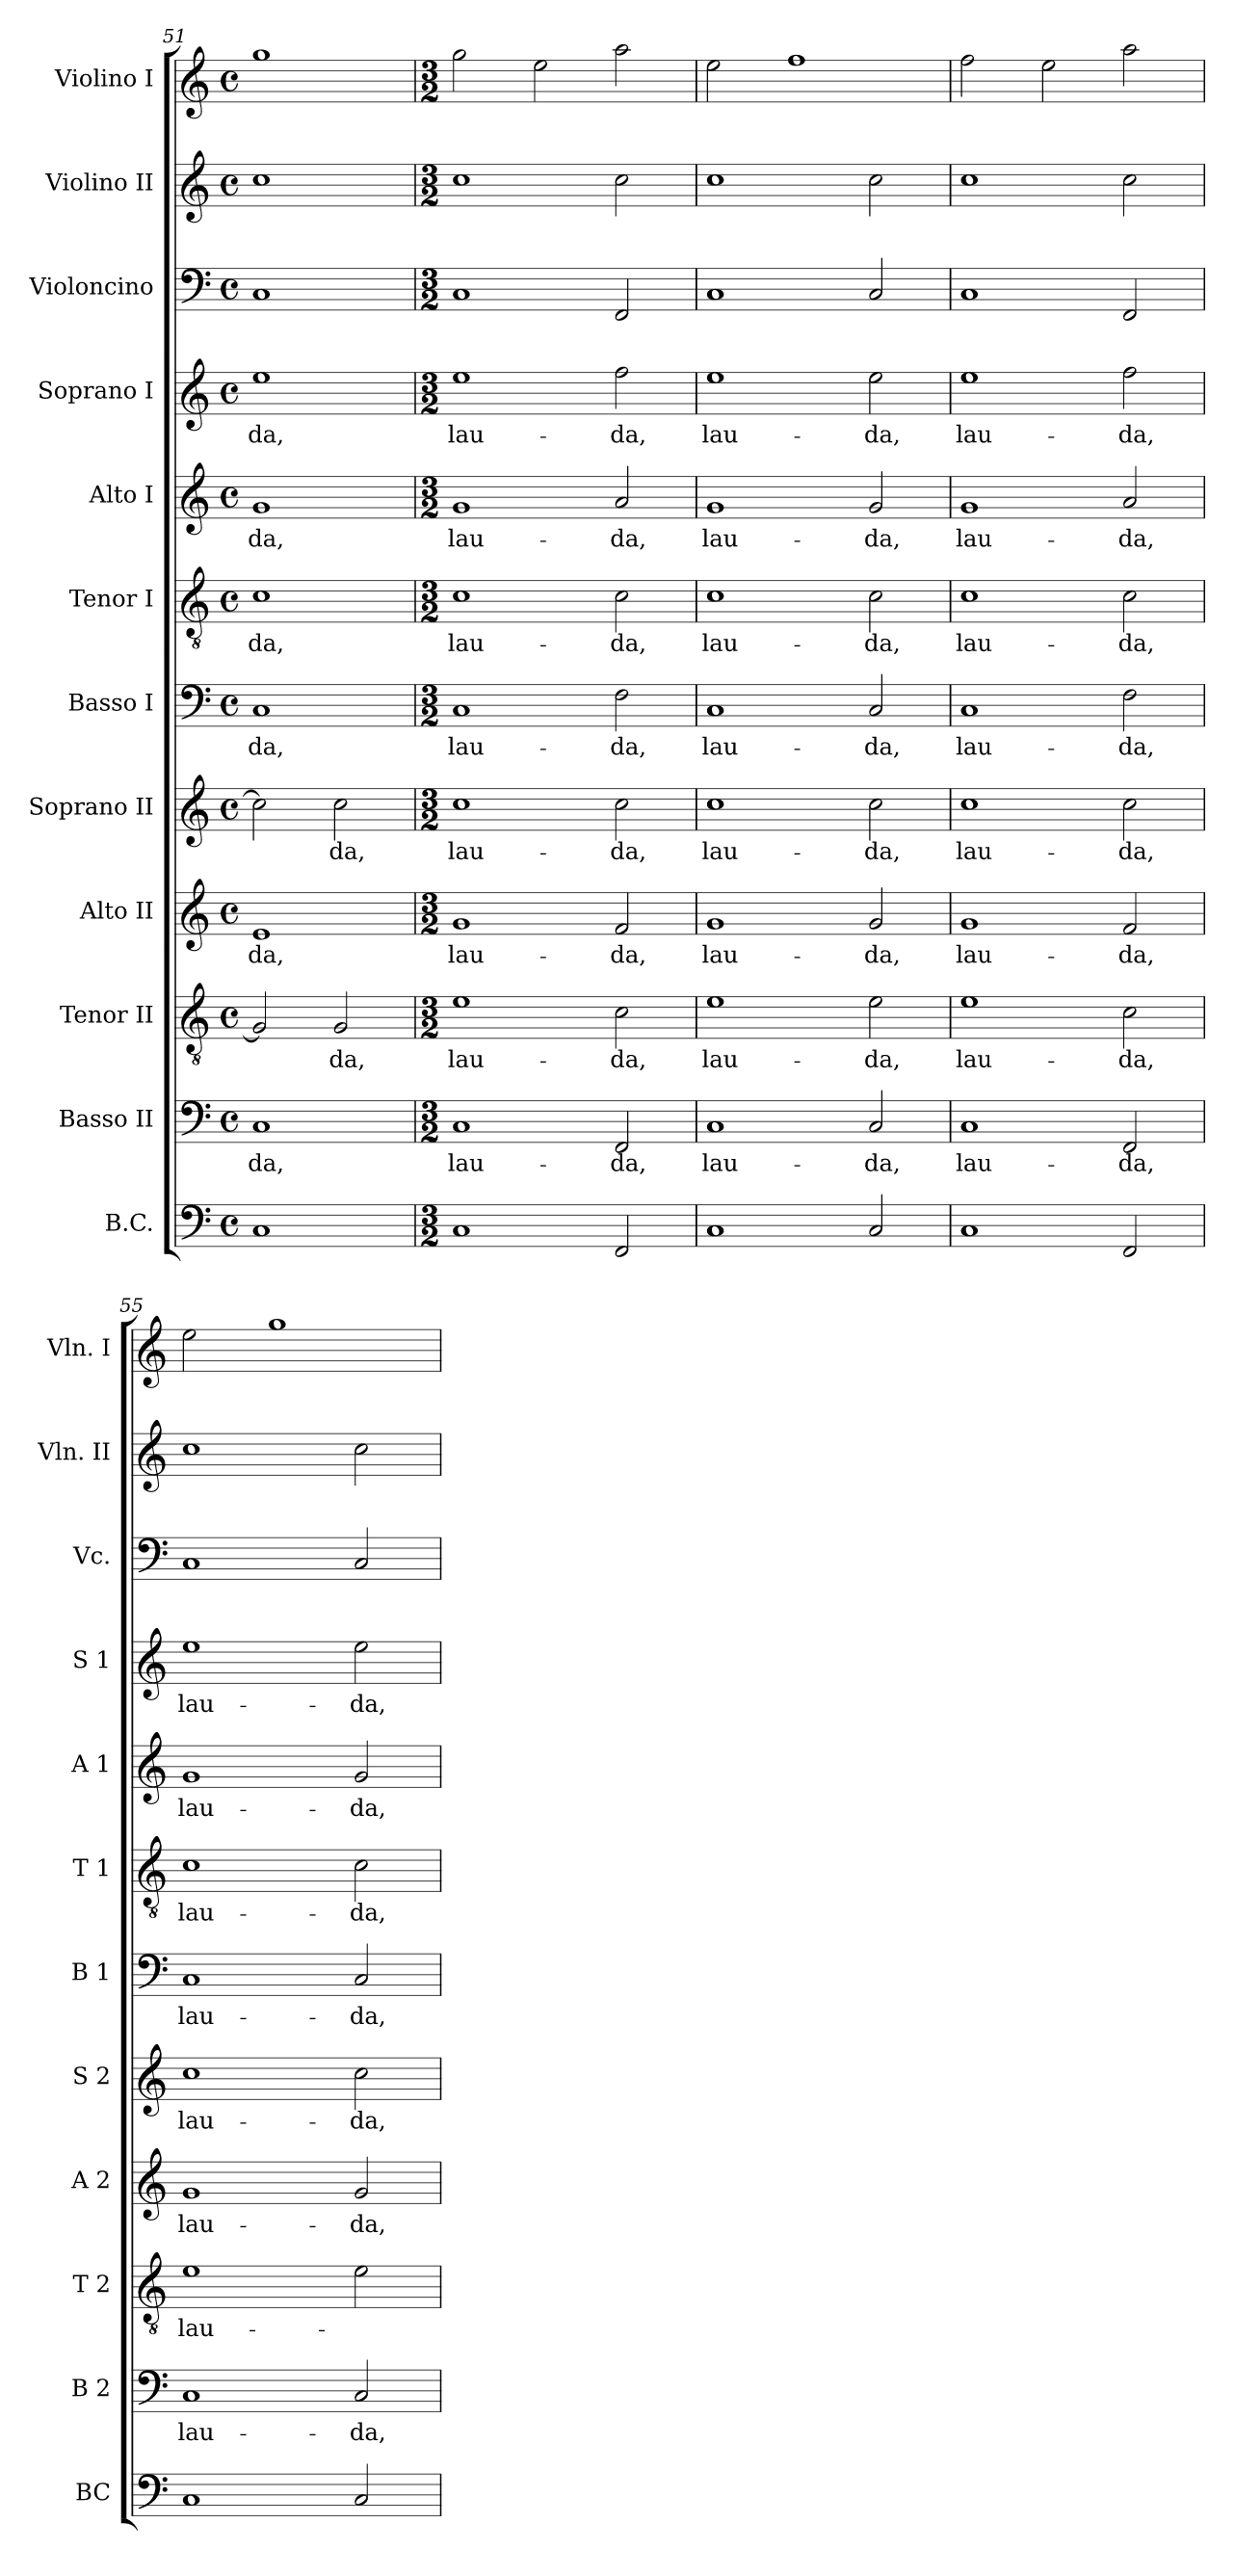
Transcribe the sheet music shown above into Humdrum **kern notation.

**kern	**kern	**text	**kern	**text	**kern	**text	**kern	**text	**kern	**text	**kern	**text	**kern	**text	**kern	**text	**kern	**kern	**kern
*part12	*part11	*part11	*part10	*part10	*part9	*part9	*part8	*part8	*part7	*part7	*part6	*part6	*part5	*part5	*part4	*part4	*part3	*part2	*part1
*staff12	*staff11	*staff11	*staff10	*staff10	*staff9	*staff9	*staff8	*staff8	*staff7	*staff7	*staff6	*staff6	*staff5	*staff5	*staff4	*staff4	*staff3	*staff2	*staff1
*I"B.C.	*I"Basso II	*	*I"Tenor II	*	*I"Alto II	*	*I"Soprano II	*	*I"Basso I	*	*I"Tenor I	*	*I"Alto I	*	*I"Soprano I	*	*I"Violoncino	*I"Violino II	*I"Violino I
*I'BC	*I'B 2	*	*I'T 2	*	*I'A 2	*	*I'S 2	*	*I'B 1	*	*I'T 1	*	*I'A 1	*	*I'S 1	*	*I'Vc.	*I'Vln. II	*I'Vln. I
*clefF4	*clefF4	*	*clefGv2	*	*clefG2	*	*clefG2	*	*clefF4	*	*clefGv2	*	*clefG2	*	*clefG2	*	*clefF4	*clefG2	*clefG2
*k[]	*k[]	*	*k[]	*	*k[]	*	*k[]	*	*k[]	*	*k[]	*	*k[]	*	*k[]	*	*k[]	*k[]	*k[]
*C:	*C:	*	*C:	*	*C:	*	*C:	*	*C:	*	*C:	*	*C:	*	*C:	*	*C:	*C:	*C:
*M4/4	*M4/4	*	*M4/4	*	*M4/4	*	*M4/4	*	*M4/4	*	*M4/4	*	*M4/4	*	*M4/4	*	*M4/4	*M4/4	*M4/4
*met(c)	*met(c)	*	*met(c)	*	*met(c)	*	*met(c)	*	*met(c)	*	*met(c)	*	*met(c)	*	*met(c)	*	*met(c)	*met(c)	*met(c)
=51	=51	=51	=51	=51	=51	=51	=51	=51	=51	=51	=51	=51	=51	=51	=51	=51	=51	=51	=51
!	!	!LO:LY:b	!	!	!	!LO:LY:b	!	!	!	!LO:LY:b	!	!LO:LY:b	!	!LO:LY:b	!	!LO:LY:b	!	!	!
1C	1C	-da,	2G/]	.	1e	-da,	2cc\]	.	1C	-da,	1c	-da,	1g	-da,	1ee	-da,	1C	1cc	1gg
!	!	!	!	!LO:LY:b	!	!	!	!LO:LY:b	!	!	!	!	!	!	!	!	!	!	!
.	.	.	2G/	-da,	.	.	2cc\	-da,	.	.	.	.	.	.	.	.	.	.	.
!!LO:PB:g=z
=52	=52	=52	=52	=52	=52	=52	=52	=52	=52	=52	=52	=52	=52	=52	=52	=52	=52	=52	=52
*M3/2	*M3/2	*	*M3/2	*	*M3/2	*	*M3/2	*	*M3/2	*	*M3/2	*	*M3/2	*	*M3/2	*	*M3/2	*M3/2	*M3/2
!	!	!LO:LY:b	!	!LO:LY:b	!	!LO:LY:b	!	!LO:LY:b	!	!LO:LY:b	!	!LO:LY:b	!	!LO:LY:b	!	!LO:LY:b	!	!	!
1C	1C	lau-	1e	lau-	1g	lau-	1cc	lau-	1C	lau-	1c	lau-	1g	lau-	1ee	lau-	1C	1cc	2gg\
.	.	.	.	.	.	.	.	.	.	.	.	.	.	.	.	.	.	.	2ee\
!	!	!LO:LY:b	!	!LO:LY:b	!	!LO:LY:b	!	!LO:LY:b	!	!LO:LY:b	!	!LO:LY:b	!	!LO:LY:b	!	!LO:LY:b	!	!	!
2FF/	2FF/	-da,	2c\	-da,	2f/	-da,	2cc\	-da,	2F\	-da,	2c\	-da,	2a/	-da,	2ff\	-da,	2FF/	2cc\	2aa\
=53	=53	=53	=53	=53	=53	=53	=53	=53	=53	=53	=53	=53	=53	=53	=53	=53	=53	=53	=53
!	!	!LO:LY:b	!	!LO:LY:b	!	!LO:LY:b	!	!LO:LY:b	!	!LO:LY:b	!	!LO:LY:b	!	!LO:LY:b	!	!LO:LY:b	!	!	!
1C	1C	lau-	1e	lau-	1g	lau-	1cc	lau-	1C	lau-	1c	lau-	1g	lau-	1ee	lau-	1C	1cc	2ee\
.	.	.	.	.	.	.	.	.	.	.	.	.	.	.	.	.	.	.	1ff
!	!	!LO:LY:b	!	!LO:LY:b	!	!LO:LY:b	!	!LO:LY:b	!	!LO:LY:b	!	!LO:LY:b	!	!LO:LY:b	!	!LO:LY:b	!	!	!
2C/	2C/	-da,	2e\	-da,	2g/	-da,	2cc\	-da,	2C/	-da,	2c\	-da,	2g/	-da,	2ee\	-da,	2C/	2cc\	.
=54	=54	=54	=54	=54	=54	=54	=54	=54	=54	=54	=54	=54	=54	=54	=54	=54	=54	=54	=54
!	!	!LO:LY:b	!	!LO:LY:b	!	!LO:LY:b	!	!LO:LY:b	!	!LO:LY:b	!	!LO:LY:b	!	!LO:LY:b	!	!LO:LY:b	!	!	!
1C	1C	lau-	1e	lau-	1g	lau-	1cc	lau-	1C	lau-	1c	lau-	1g	lau-	1ee	lau-	1C	1cc	2ff\
.	.	.	.	.	.	.	.	.	.	.	.	.	.	.	.	.	.	.	2ee\
!	!	!LO:LY:b	!	!LO:LY:b	!	!LO:LY:b	!	!LO:LY:b	!	!LO:LY:b	!	!LO:LY:b	!	!LO:LY:b	!	!LO:LY:b	!	!	!
2FF/	2FF/	-da,	2c\	-da,	2f/	-da,	2cc\	-da,	2F\	-da,	2c\	-da,	2a/	-da,	2ff\	-da,	2FF/	2cc\	2aa\
=55	=55	=55	=55	=55	=55	=55	=55	=55	=55	=55	=55	=55	=55	=55	=55	=55	=55	=55	=55
!	!	!LO:LY:b	!	!LO:LY:b	!	!LO:LY:b	!	!LO:LY:b	!	!LO:LY:b	!	!LO:LY:b	!	!LO:LY:b	!	!LO:LY:b	!	!	!
1C	1C	lau-	1e	lau-	1g	lau-	1cc	lau-	1C	lau-	1c	lau-	1g	lau-	1ee	lau-	1C	1cc	2ee\
.	.	.	.	.	.	.	.	.	.	.	.	.	.	.	.	.	.	.	1gg
!	!	!LO:LY:b	!	!	!	!LO:LY:b	!	!LO:LY:b	!	!LO:LY:b	!	!LO:LY:b	!	!LO:LY:b	!	!LO:LY:b	!	!	!
2C/	2C/	-da,	2e\	.	2g/	-da,	2cc\	-da,	2C/	-da,	2c\	-da,	2g/	-da,	2ee\	-da,	2C/	2cc\	.
=	=	=	=	=	=	=	=	=	=	=	=	=	=	=	=	=	=	=	=
*-	*-	*-	*-	*-	*-	*-	*-	*-	*-	*-	*-	*-	*-	*-	*-	*-	*-	*-	*-
